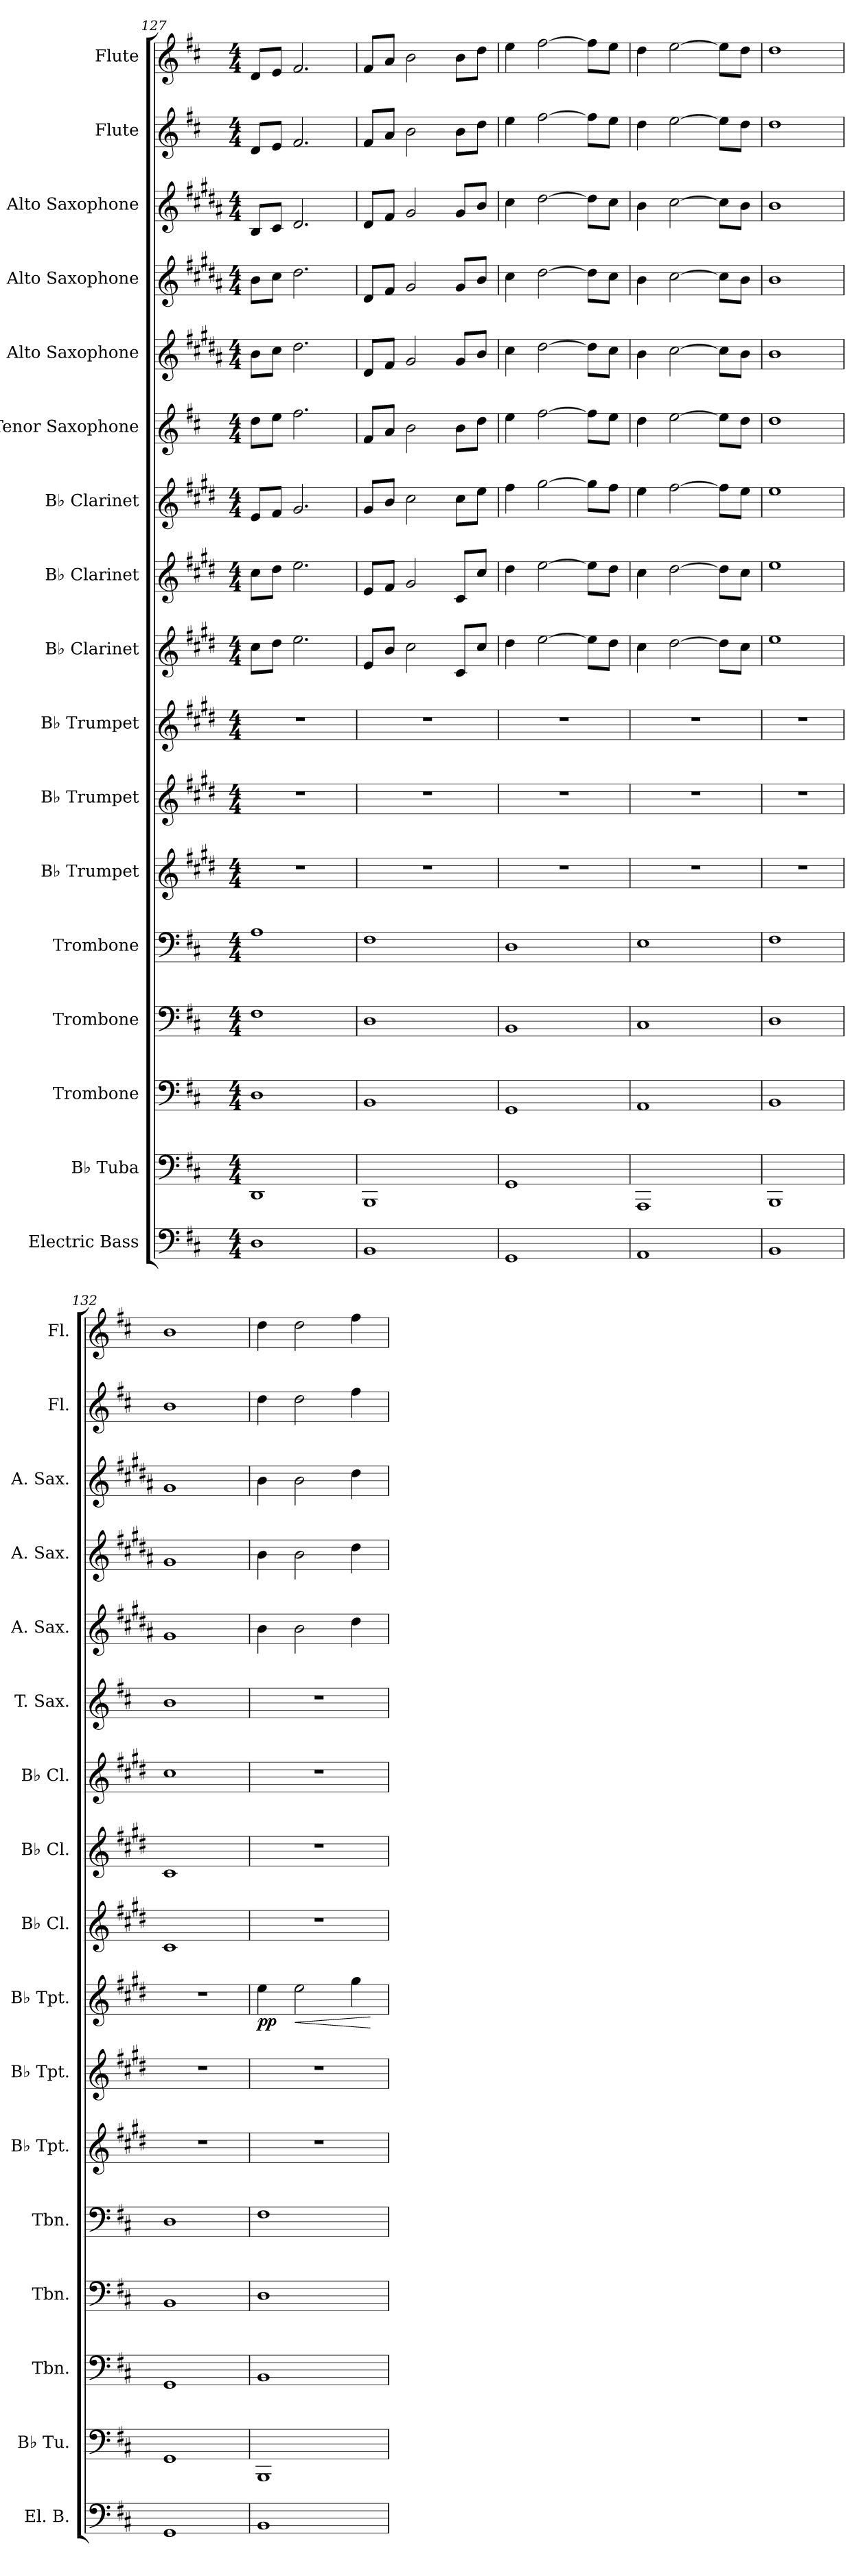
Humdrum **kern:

**kern	**kern	**kern	**kern	**kern	**kern	**kern	**kern	**dynam	**kern	**kern	**kern	**kern	**kern	**kern	**kern	**kern	**kern
*part17	*part16	*part15	*part14	*part13	*part12	*part11	*part10	*part10	*part9	*part8	*part7	*part6	*part5	*part4	*part3	*part2	*part1
*staff17	*staff16	*staff15	*staff14	*staff13	*staff12	*staff11	*staff10	*staff10	*staff9	*staff8	*staff7	*staff6	*staff5	*staff4	*staff3	*staff2	*staff1
*I"Electric Bass	*I"B♭ Tuba	*I"Trombone	*I"Trombone	*I"Trombone	*I"B♭ Trumpet	*I"B♭ Trumpet	*I"B♭ Trumpet	*	*I"B♭ Clarinet	*I"B♭ Clarinet	*I"B♭ Clarinet	*I"Tenor Saxophone	*I"Alto Saxophone	*I"Alto Saxophone	*I"Alto Saxophone	*I"Flute	*I"Flute
*I'El. B.	*I'B♭ Tu.	*I'Tbn.	*I'Tbn.	*I'Tbn.	*I'B♭ Tpt.	*I'B♭ Tpt.	*I'B♭ Tpt.	*	*I'B♭ Cl.	*I'B♭ Cl.	*I'B♭ Cl.	*I'T. Sax.	*I'A. Sax.	*I'A. Sax.	*I'A. Sax.	*I'Fl.	*I'Fl.
*clefF4	*clefF4	*clefF4	*clefF4	*clefF4	*clefG2	*clefG2	*clefG2	*	*clefG2	*clefG2	*clefG2	*clefG2	*clefG2	*clefG2	*clefG2	*clefG2	*clefG2
*ITrd7c12	*	*	*	*	*ITrd1c2	*ITrd1c2	*ITrd1c2	*	*ITrd1c2	*ITrd1c2	*ITrd1c2	*ITrd8c14	*ITrd5c9	*ITrd5c9	*ITrd5c9	*	*
*k[f#c#]	*k[f#c#]	*k[f#c#]	*k[f#c#]	*k[f#c#]	*k[f#c#]	*k[f#c#]	*k[f#c#]	*	*k[f#c#]	*k[f#c#]	*k[f#c#]	*k[f#c#]	*k[f#c#]	*k[f#c#]	*k[f#c#]	*k[f#c#]	*k[f#c#]
*M4/4	*M4/4	*M4/4	*M4/4	*M4/4	*M4/4	*M4/4	*M4/4	*	*M4/4	*M4/4	*M4/4	*M4/4	*M4/4	*M4/4	*M4/4	*M4/4	*M4/4
=127	=127	=127	=127	=127	=127	=127	=127	=127	=127	=127	=127	=127	=127	=127	=127	=127	=127
1DD	1DD	1D	1F#	1A	1r	1r	1r	.	8b\L	8b\L	8d/L	8d\L	8d\L	8d\L	8D/L	8d/L	8d/L
.	.	.	.	.	.	.	.	.	8cc#\J	8cc#\J	8e/J	8e\J	8e\J	8e\J	8E/J	8e/J	8e/J
.	.	.	.	.	.	.	.	.	2.dd\	2.dd\	2.f#/	2.f#\	2.f#\	2.f#\	2.F#/	2.f#/	2.f#/
=128	=128	=128	=128	=128	=128	=128	=128	=128	=128	=128	=128	=128	=128	=128	=128	=128	=128
1BBB	1BBB	1BB	1D	1F#	1r	1r	1r	.	8d/L	8d/L	8f#/L	8F#/L	8F#/L	8F#/L	8F#/L	8f#/L	8f#/L
.	.	.	.	.	.	.	.	.	8a/J	8e/J	8a/J	8A/J	8A/J	8A/J	8A/J	8a/J	8a/J
.	.	.	.	.	.	.	.	.	2b\	2f#/	2b\	2B\	2B/	2B/	2B/	2b\	2b\
.	.	.	.	.	.	.	.	.	8B/L	8B/L	8b\L	8B\L	8B/L	8B/L	8B/L	8b\L	8b\L
.	.	.	.	.	.	.	.	.	8b/J	8b/J	8dd\J	8d\J	8d/J	8d/J	8d/J	8dd\J	8dd\J
=129	=129	=129	=129	=129	=129	=129	=129	=129	=129	=129	=129	=129	=129	=129	=129	=129	=129
1GGG	1GG	1GG	1BB	1D	1r	1r	1r	.	4cc#\	4cc#\	4ee\	4e\	4e\	4e\	4e\	4ee\	4ee\
.	.	.	.	.	.	.	.	.	[2dd\	[2dd\	[2ff#\	[2f#\	[2f#\	[2f#\	[2f#\	[2ff#\	[2ff#\
.	.	.	.	.	.	.	.	.	8dd\L]	8dd\L]	8ff#\L]	8f#\L]	8f#\L]	8f#\L]	8f#\L]	8ff#\L]	8ff#\L]
.	.	.	.	.	.	.	.	.	8cc#\J	8cc#\J	8ee\J	8e\J	8e\J	8e\J	8e\J	8ee\J	8ee\J
=130	=130	=130	=130	=130	=130	=130	=130	=130	=130	=130	=130	=130	=130	=130	=130	=130	=130
1AAA	1AAA	1AA	1C#	1E	1r	1r	1r	.	4b\	4b\	4dd\	4d\	4d\	4d\	4d\	4dd\	4dd\
.	.	.	.	.	.	.	.	.	[2cc#\	[2cc#\	[2ee\	[2e\	[2e\	[2e\	[2e\	[2ee\	[2ee\
.	.	.	.	.	.	.	.	.	8cc#\L]	8cc#\L]	8ee\L]	8e\L]	8e\L]	8e\L]	8e\L]	8ee\L]	8ee\L]
.	.	.	.	.	.	.	.	.	8b\J	8b\J	8dd\J	8d\J	8d\J	8d\J	8d\J	8dd\J	8dd\J
=131	=131	=131	=131	=131	=131	=131	=131	=131	=131	=131	=131	=131	=131	=131	=131	=131	=131
1BBB	1BBB	1BB	1D	1F#	1r	1r	1r	.	1dd	1dd	1dd	1d	1d	1d	1d	1dd	1dd
=132	=132	=132	=132	=132	=132	=132	=132	=132	=132	=132	=132	=132	=132	=132	=132	=132	=132
1GGG	1GG	1GG	1BB	1D	1r	1r	1r	.	1B	1B	1b	1B	1B	1B	1B	1b	1b
!!LO:PB:g=z
=133	=133	=133	=133	=133	=133	=133	=133	=133	=133	=133	=133	=133	=133	=133	=133	=133	=133
!	!	!	!	!	!	!	!	!LO:DY:b	!	!	!	!	!	!	!	!	!
1BBB	1BBB	1BB	1D	1F#	1r	1r	4dd\	pp	1r	1r	1r	1r	4d\	4d\	4d\	4dd\	4dd\
!	!	!	!	!	!	!	!	!LO:HP:b	!	!	!	!	!	!	!	!	!
.	.	.	.	.	.	.	2dd\	<	.	.	.	.	2d\	2d\	2d\	2dd\	2dd\
.	.	.	.	.	.	.	4ff#\	.	.	.	.	.	4f#\	4f#\	4f#\	4ff#\	4ff#\
.	.	.	.	.	.	.	.	[	.	.	.	.	.	.	.	.	.
=	=	=	=	=	=	=	=	=	=	=	=	=	=	=	=	=	=
*-	*-	*-	*-	*-	*-	*-	*-	*-	*-	*-	*-	*-	*-	*-	*-	*-	*-
